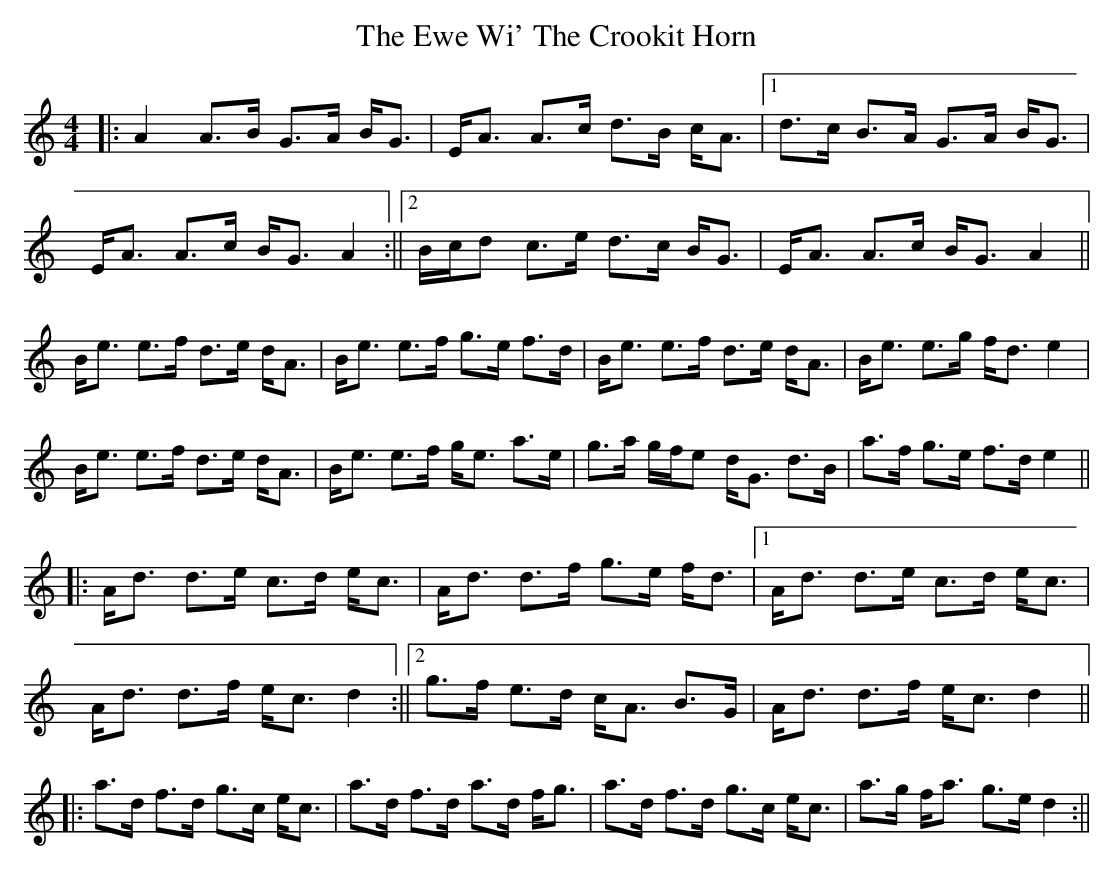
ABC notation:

X:1
T: The Ewe Wi' The Crookit Horn
M: 4/4
L: 1/8
K: Gmix
|:A2 A>B G>A B<G|E<A A>c d>B c<A |1d>c B>A G>A B<G|E<A A>c B<G A2:||2B/c/d c>e d>c B<G|E<A A>c B<G A2||
B<e e>f d>e d<A|B<e e>f g>e f>d|B<e e>f d>e d<A|B<e e>g f<d e2|
B<e e>f d>e d<A|B<e e>f g<e a>e|g>a g/f/e d<G d>B|a>f g>e f>d e2||
|:A<d d>e c>d e<c|A<d d>f g>e f<d |1A<d d>e c>d e<c|A<d d>f e<c d2:||2g>f e>d c<A B>G|A<d d>f e<c d2||
||:a>d f>d g>c e<c|a>d f>d a>d f<g|a>d f>d g>c e<c|a>g f<a g>e d2:||
